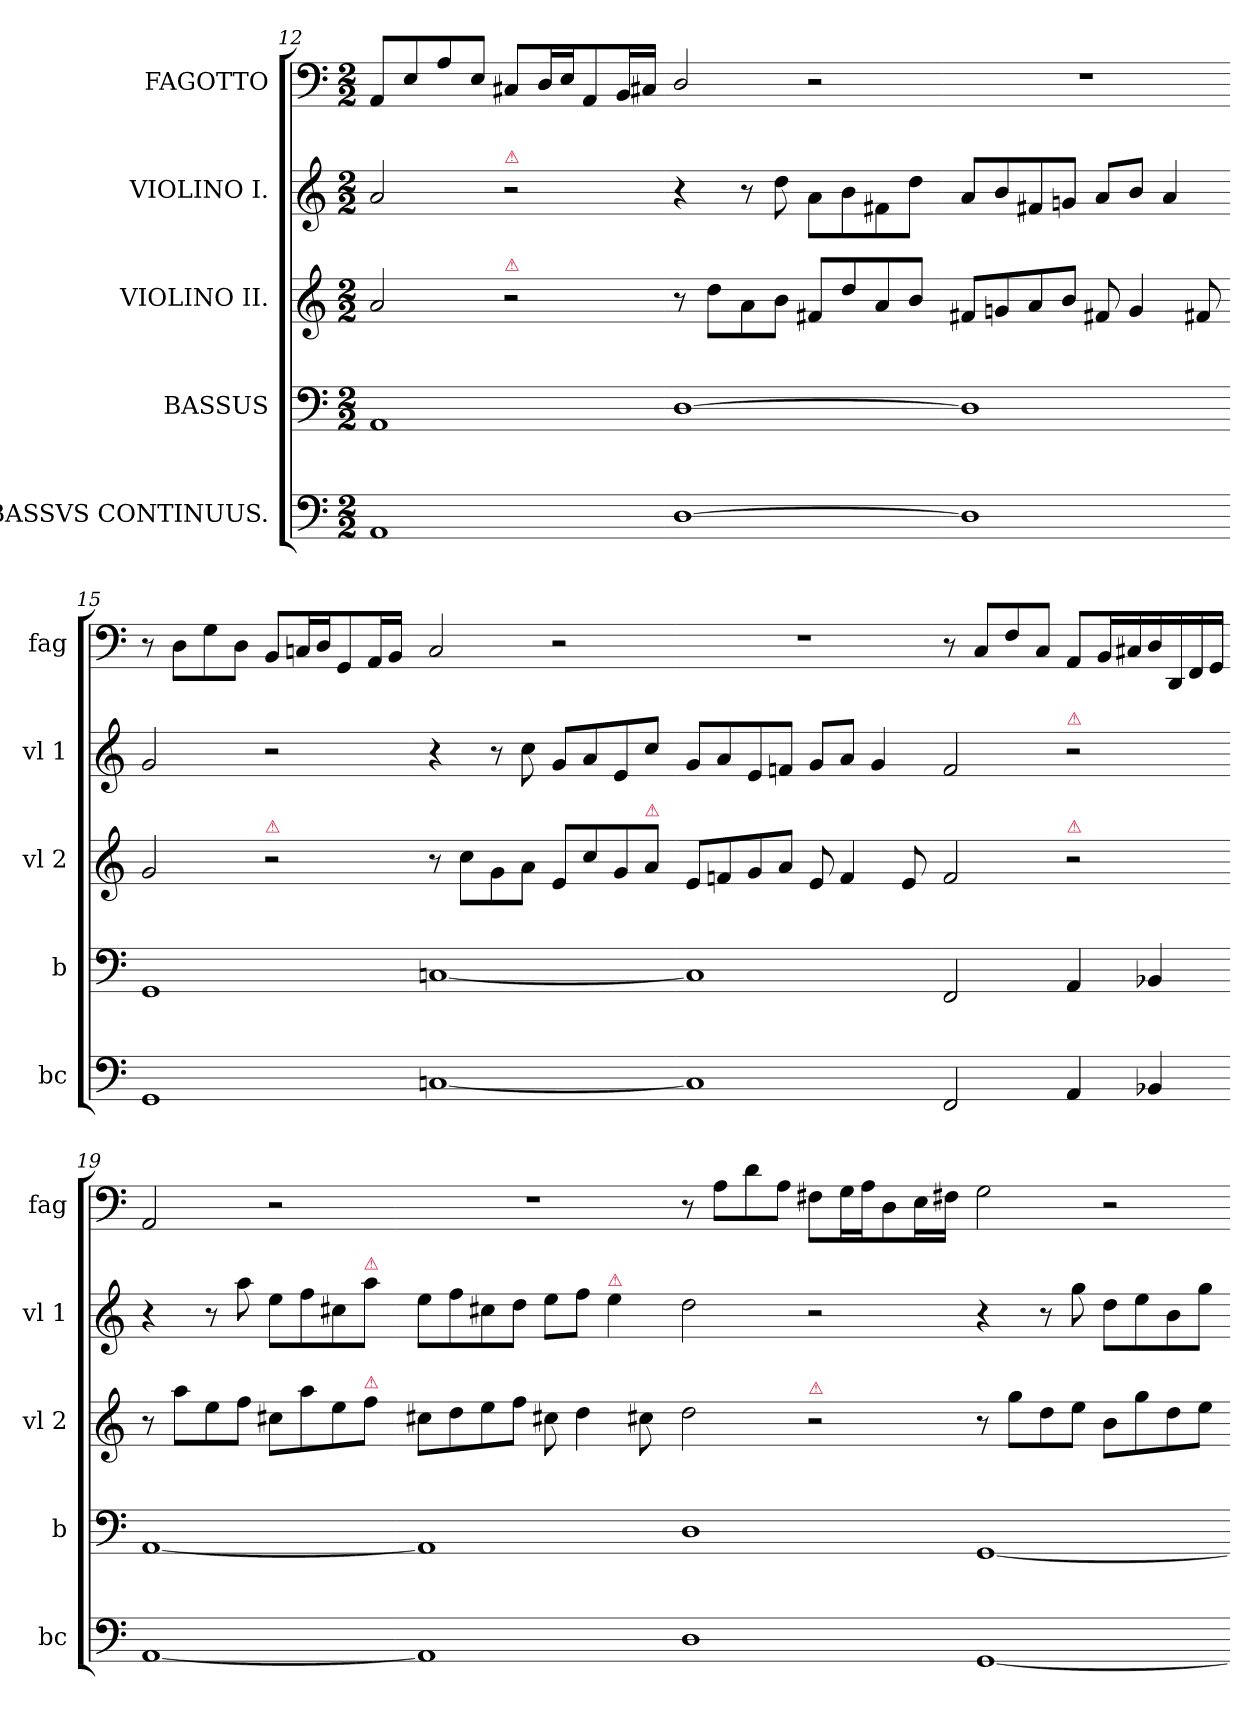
**kern	**kern	**kern	**kern	**kern
*part5	*part4	*part3	*part2	*part1
*staff5	*staff4	*staff3	*staff2	*staff1
*I"BASSVS CONTINUUS.	*I"BASSUS	*I"VIOLINO II.	*I"VIOLINO I.	*I"FAGOTTO
*I'bc	*I'b	*I'vl 2	*I'vl 1	*I'fag
*clefF4	*clefF4	*clefG2	*clefG2	*clefF4
*k[]	*k[]	*k[]	*k[]	*k[]
*a:	*a:	*a:	*a:	*a:
*M2/2	*M2/2	*M2/2	*M2/2	*M2/2
=12	=12	=12	=12	=12
1AA	1AA	2a/	2a/	8AA/L
.	.	.	.	8E/
.	.	.	.	8A/
.	.	.	.	8E/J
!	!	!	!LO:TX:a:color=crimson:t=⚠	!
!	!	!LO:TX:a:color=crimson:t=⚠	!	!
.	.	2r	2r	8C#X/L
.	.	.	.	16D/L
.	.	.	.	16E/J
.	.	.	.	8AA/
.	.	.	.	16BB/L
.	.	.	.	16C#X/JJ
=13-	=13-	=13-	=13-	=13-
[1D	[1D	8r	4r	2D/
.	.	8dd\L	.	.
.	.	8a\	8r	.
.	.	8b\J	8dd\	.
.	.	8f#X/L	8a\L	2r
.	.	8dd/	8b\	.
.	.	8a/	8f#X\	.
.	.	8b/J	8dd\J	.
=14-	=14-	=14-	=14-	=14-
1D]	1D]	8f#X/L	8a/L	1r
.	.	8gn/	8b/	.
.	.	8a/	8f#X/	.
.	.	8b/J	8gn/J	.
.	.	8f#X/	8a/L	.
.	.	4g/	8b/J	.
.	.	.	4a/	.
.	.	8f#X/	.	.
=15-	=15-	=15-	=15-	=15-
1GG	1GG	2g/	2g/	8r
.	.	.	.	8D\L
.	.	.	.	8G\
.	.	.	.	8D\J
!	!	!LO:TX:a:color=crimson:t=⚠	!	!
.	.	2r	2r	8BB/L
.	.	.	.	16Cn/L
.	.	.	.	16D/J
.	.	.	.	8GG/
.	.	.	.	16AA/L
.	.	.	.	16BB/JJ
=16-	=16-	=16-	=16-	=16-
[1Cn	[1Cn	8r	4r	2C/
.	.	8cc\L	.	.
.	.	8g\	8r	.
.	.	8a\J	8cc\	.
.	.	8e/L	8g/L	2r
.	.	8cc/	8a/	.
.	.	8g/	8e/	.
!	!	!LO:TX:a:color=crimson:t=⚠	!	!
.	.	8a/J	8cc/J	.
=17-	=17-	=17-	=17-	=17-
1C]	1C]	8e/L	8g/L	1r
.	.	8fn/	8a/	.
.	.	8g/	8e/	.
.	.	8a/J	8fn/J	.
.	.	8e/	8g/L	.
.	.	4f/	8a/J	.
.	.	.	4g/	.
.	.	8e/	.	.
=18-	=18-	=18-	=18-	=18-
2FF/	2FF/	2f/	2f/	8r
.	.	.	.	8C/L
.	.	.	.	8F/
.	.	.	.	8C/J
!	!	!	!LO:TX:a:color=crimson:t=⚠	!
!	!	!LO:TX:a:color=crimson:t=⚠	!	!
4AA/	4AA/	2r	2r	8AA/L
.	.	.	.	16BB/L
.	.	.	.	16C#X/
4BB-X/	4BB-X/	.	.	16D/
.	.	.	.	16DD/
.	.	.	.	16FF/
.	.	.	.	16GG/JJ
=19-	=19-	=19-	=19-	=19-
[1AA	[1AA	8r	4r	2AA/
.	.	8aa\L	.	.
.	.	8ee\	8r	.
.	.	8ff\J	8aa\	.
.	.	8cc#X\L	8ee\L	2r
.	.	8aa\	8ff\	.
.	.	8ee\	8cc#X\	.
!	!	!	!LO:TX:a:color=crimson:t=⚠	!
!	!	!LO:TX:a:color=crimson:t=⚠	!	!
.	.	8ff\J	8aa\J	.
=20-	=20-	=20-	=20-	=20-
1AA]	1AA]	8cc#X\L	8ee\L	1r
.	.	8dd\	8ff\	.
.	.	8ee\	8cc#X\	.
.	.	8ff\J	8dd\J	.
.	.	8cc#X\	8ee\L	.
.	.	4dd\	8ff\J	.
!	!	!	!LO:TX:a:color=crimson:t=⚠	!
.	.	.	4ee\	.
.	.	8cc#X\	.	.
=21-	=21-	=21-	=21-	=21-
1D	1D	2dd\	2dd\	8r
.	.	.	.	8A\L
.	.	.	.	8d\
.	.	.	.	8A\J
!	!	!LO:TX:a:color=crimson:t=⚠	!	!
.	.	2r	2r	8F#X\L
.	.	.	.	16G\L
.	.	.	.	16A\J
.	.	.	.	8D\
.	.	.	.	16E\L
.	.	.	.	16F#X\JJ
=22-	=22-	=22-	=22-	=22-
[1GG	[1GG	8r	4r	2G\
.	.	8gg\L	.	.
.	.	8dd\	8r	.
.	.	8ee\J	8gg\	.
.	.	8b\L	8dd\L	2r
.	.	8gg\	8ee\	.
.	.	8dd\	8b\	.
.	.	8ee\J	8gg\J	.
=-	=-	=-	=-	=-
*-	*-	*-	*-	*-
